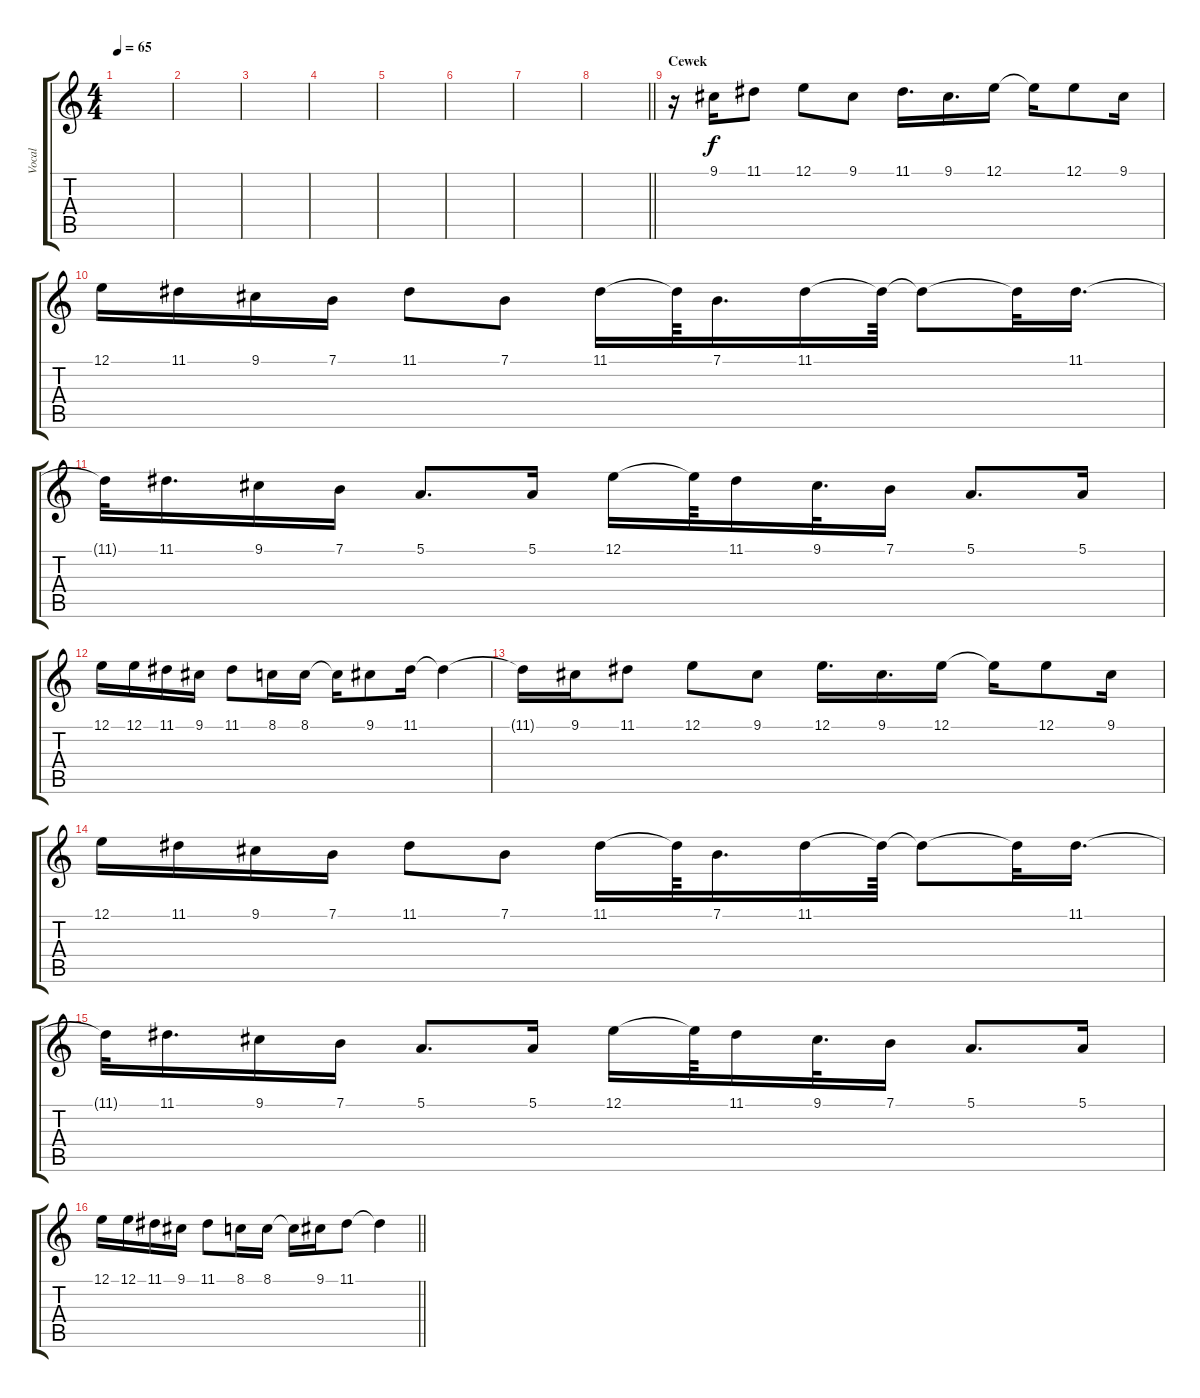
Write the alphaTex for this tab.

\track ("Vocal" "Vocal") {instrument englishhorn}
\staff {score tabs}
\tuning (E4 B3 G3 D3 A2 E2) {hide}
\ts (4 4)
\tempo 65
\clef g2
\ks c
|
|
|
|
|
|
|
\barLineRight lightlight
|
\section ("" "Cewek")
r.16{instrument sopranosax} 9.1.16 11.1.8 12.1.8 9.1.8 11.1.16{d} 9.1.16{d} 12.1.16 12.1{t}.16 12.1.8 9.1.16 |
12.1.16 11.1.16 9.1.16 7.1.16 11.1.8 7.1.8 11.1.16 11.1{t}.64 7.1.16{d} 11.1.16 11.1{t}.64 11.1{t}.8 11.1{t}.32 11.1.16{d} |
11.1{t}.32 11.1.16{d} 9.1.16 7.1.16 5.1.8{d} 5.1.16 12.1.16 12.1{t}.64 11.1.16 9.1.32{d} 7.1.16 5.1.8{d} 5.1.16 |
12.1.16 12.1.16 11.1.16 9.1.16 11.1.8 8.1.16 8.1.16 8.1{t}.16 9.1.8 11.1.16 11.1{t}.4 |
11.1{t}.16 9.1.16 11.1.8 12.1.8 9.1.8 12.1.16{d} 9.1.16{d} 12.1.16 12.1{t}.16 12.1.8 9.1.16 |
12.1.16 11.1.16 9.1.16 7.1.16 11.1.8 7.1.8 11.1.16 11.1{t}.64 7.1.16{d} 11.1.16 11.1{t}.64 11.1{t}.8 11.1{t}.32 11.1.16{d} |
11.1{t}.32 11.1.16{d} 9.1.16 7.1.16 5.1.8{d} 5.1.16 12.1.16 12.1{t}.64 11.1.16 9.1.32{d} 7.1.16 5.1.8{d} 5.1.16 |
\barLineRight lightlight
12.1.16 12.1.16 11.1.16 9.1.16 11.1.8 8.1.16 8.1.16 8.1{t}.16 9.1.16 11.1.8 11.1{t}.4
